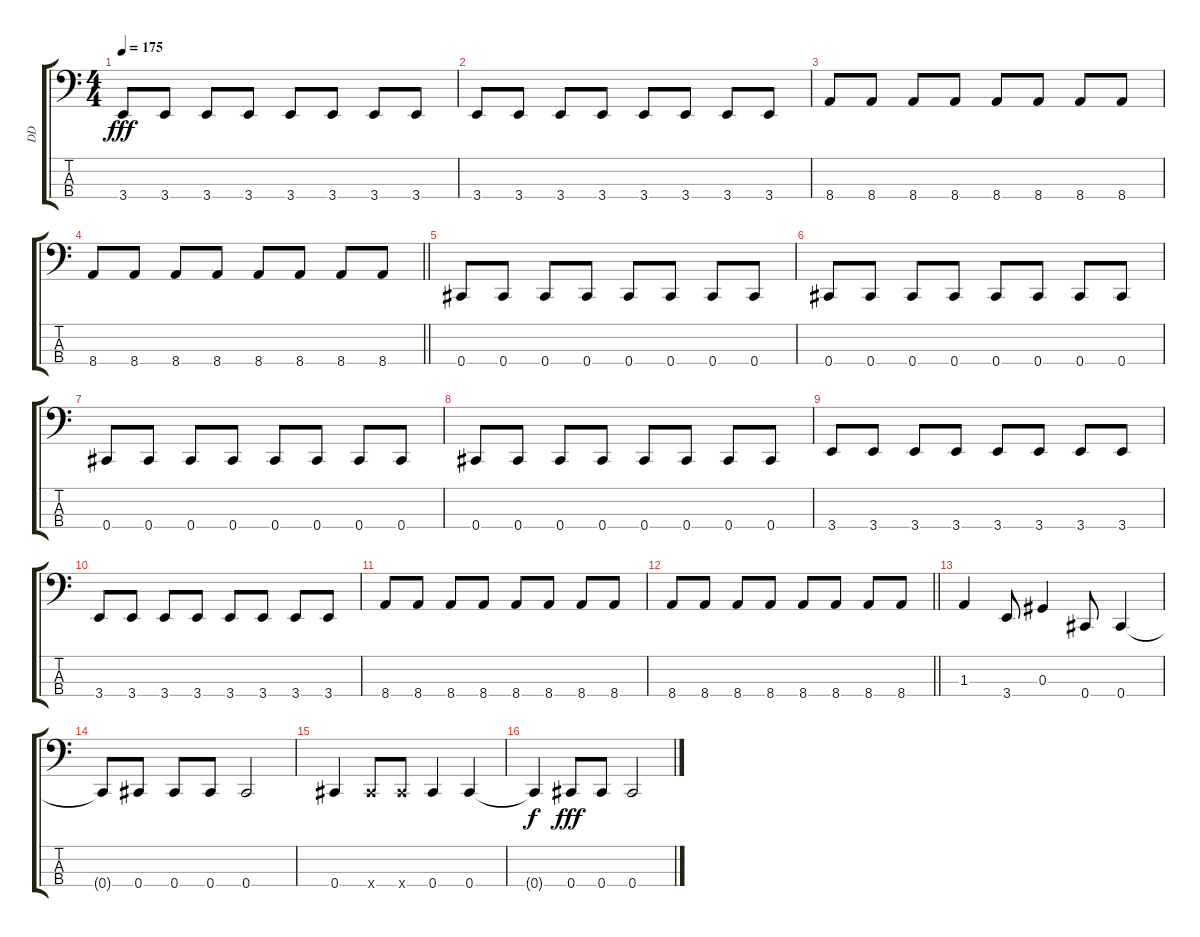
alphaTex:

\track ("DD" "DD") {instrument electricbassfinger}
\staff {score tabs}
\tuning (Gb2 Db2 Ab1 Db1) {hide}
\ts (4 4)
\tempo 175
\clef f4
\ks c
3.4.8{dy fff} 3.4.8 3.4.8 3.4.8 3.4.8 3.4.8 3.4.8 3.4.8 |
3.4.8 3.4.8 3.4.8 3.4.8 3.4.8 3.4.8 3.4.8 3.4.8 |
8.4.8 8.4.8 8.4.8 8.4.8 8.4.8 8.4.8 8.4.8 8.4.8 |
\barLineRight lightlight
8.4.8 8.4.8 8.4.8 8.4.8 8.4.8 8.4.8 8.4.8 8.4.8 |
\section ("" "")
0.4.8 0.4.8 0.4.8 0.4.8 0.4.8 0.4.8 0.4.8 0.4.8 |
0.4.8 0.4.8 0.4.8 0.4.8 0.4.8 0.4.8 0.4.8 0.4.8 |
0.4.8 0.4.8 0.4.8 0.4.8 0.4.8 0.4.8 0.4.8 0.4.8 |
0.4.8 0.4.8 0.4.8 0.4.8 0.4.8 0.4.8 0.4.8 0.4.8 |
3.4.8 3.4.8 3.4.8 3.4.8 3.4.8 3.4.8 3.4.8 3.4.8 |
3.4.8 3.4.8 3.4.8 3.4.8 3.4.8 3.4.8 3.4.8 3.4.8 |
8.4.8 8.4.8 8.4.8 8.4.8 8.4.8 8.4.8 8.4.8 8.4.8 |
\barLineRight lightlight
8.4.8 8.4.8 8.4.8 8.4.8 8.4.8 8.4.8 8.4.8 8.4.8 |
\section ("" "")
1.3.4 3.4.8 0.3.4 0.4.8 0.4.4 |
0.4{t}.8 0.4.8 0.4.8 0.4.8 0.4.2 |
0.4.4 0.4{x}.8 0.4{x}.8 0.4.4 0.4.4 |
0.4{t}.4{dy f} 0.4.8{dy fff} 0.4.8 0.4.2
